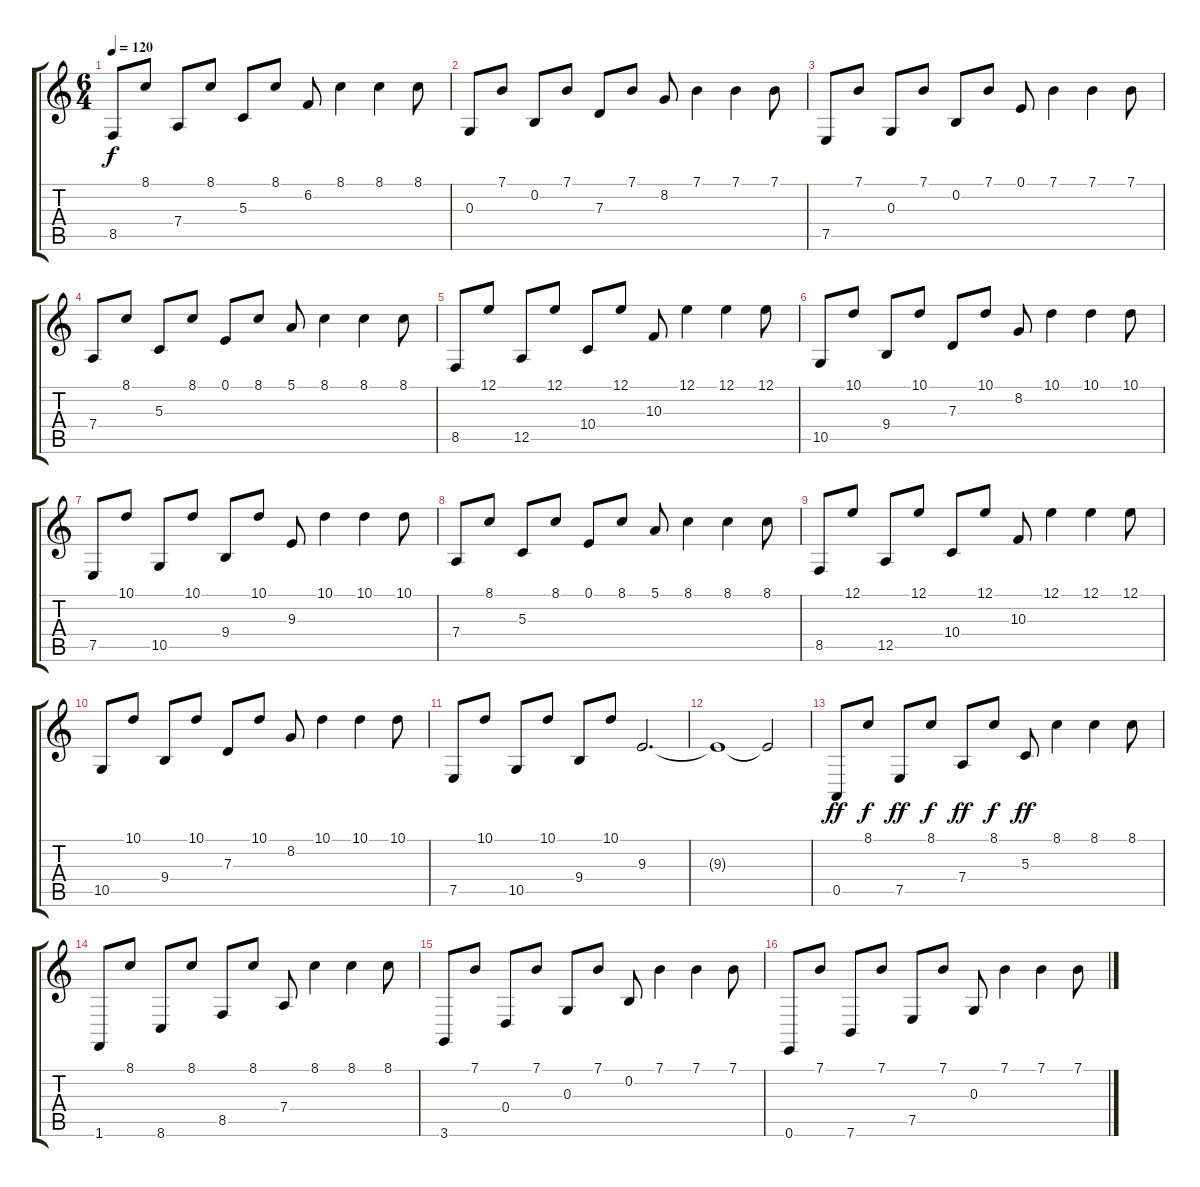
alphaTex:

\track "" {instrument acousticgrandpiano}
\staff {score tabs}
\tuning (E4 B3 G3 D3 A2 E2) {hide}
\ts (6 4)
\tempo 120
\clef g2
\ks c
8.5.8{dy f} 8.1.8 7.4.8 8.1.8 5.3.8 8.1.8 6.2.8 8.1.4 8.1.4 8.1.8 |
0.3.8 7.1.8 0.2.8 7.1.8 7.3.8 7.1.8 8.2.8 7.1.4 7.1.4 7.1.8 |
7.5.8 7.1.8 0.3.8 7.1.8 0.2.8 7.1.8 0.1.8 7.1.4 7.1.4 7.1.8 |
7.4.8 8.1.8 5.3.8 8.1.8 0.1.8 8.1.8 5.1.8 8.1.4 8.1.4 8.1.8 |
8.5.8 12.1.8 12.5.8 12.1.8 10.4.8 12.1.8 10.3.8 12.1.4 12.1.4 12.1.8 |
10.5.8 10.1.8 9.4.8 10.1.8 7.3.8 10.1.8 8.2.8 10.1.4 10.1.4 10.1.8 |
7.5.8 10.1.8 10.5.8 10.1.8 9.4.8 10.1.8 9.3.8 10.1.4 10.1.4 10.1.8 |
7.4.8 8.1.8 5.3.8 8.1.8 0.1.8 8.1.8 5.1.8 8.1.4 8.1.4 8.1.8 |
8.5.8 12.1.8 12.5.8 12.1.8 10.4.8 12.1.8 10.3.8 12.1.4 12.1.4 12.1.8 |
10.5.8 10.1.8 9.4.8 10.1.8 7.3.8 10.1.8 8.2.8 10.1.4 10.1.4 10.1.8 |
7.5.8 10.1.8 10.5.8 10.1.8 9.4.8 10.1.8 9.3.2{d} |
9.3{t}.1 9.3{t}.2 |
0.5.8{dy ff} 8.1.8{dy f} 7.5.8{dy ff} 8.1.8{dy f} 7.4.8{dy ff} 8.1.8{dy f} 5.3.8{dy ff} 8.1.4 8.1.4 8.1.8 |
1.6.8 8.1.8 8.6.8 8.1.8 8.5.8 8.1.8 7.4.8 8.1.4 8.1.4 8.1.8 |
3.6.8 7.1.8 0.4.8 7.1.8 0.3.8 7.1.8 0.2.8 7.1.4 7.1.4 7.1.8 |
0.6.8 7.1.8 7.6.8 7.1.8 7.5.8 7.1.8 0.3.8 7.1.4 7.1.4 7.1.8
